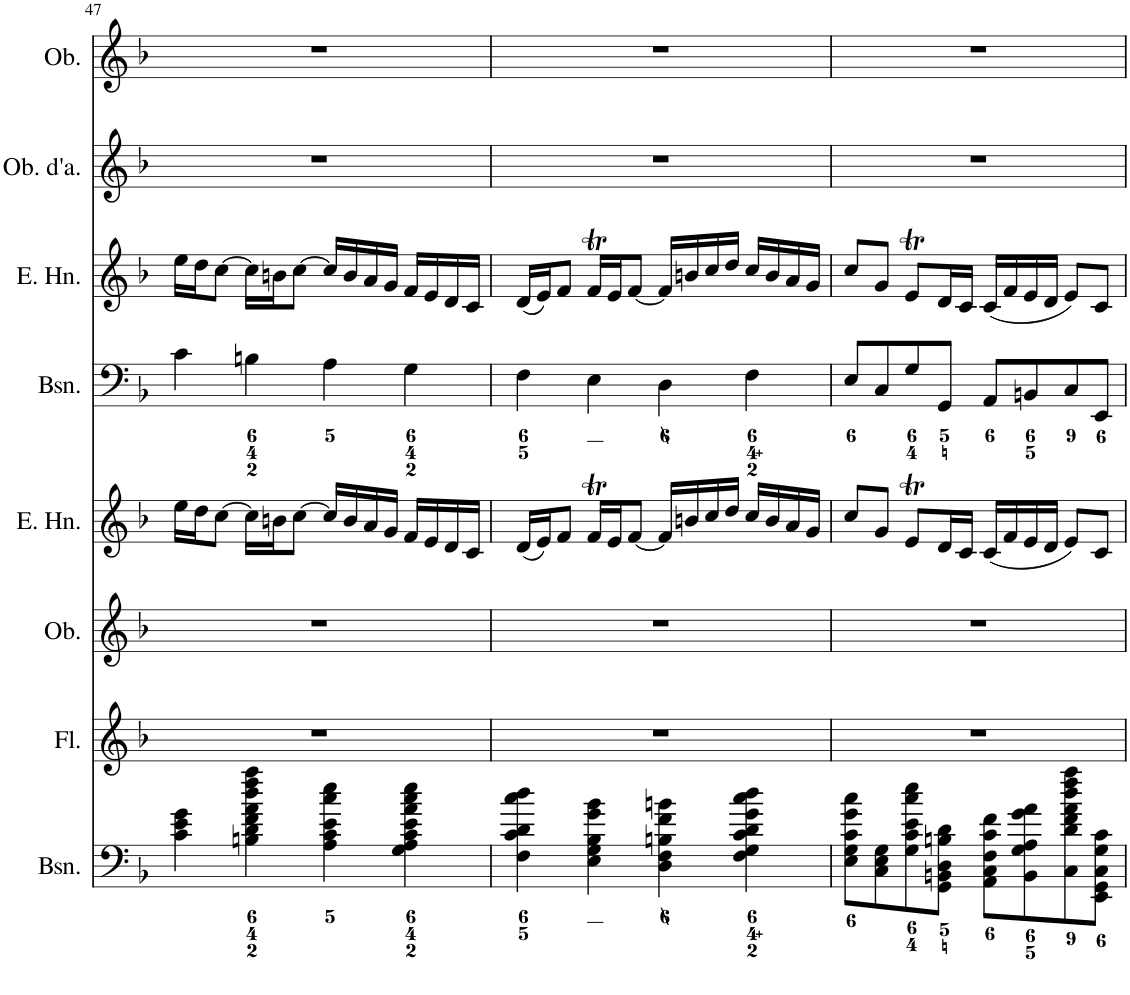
**kern	**kern	**kern	**kern	**kern	**kern	**kern	**kern
*part8	*part7	*part6	*part5	*part4	*part3	*part2	*part1
*staff8	*staff7	*staff6	*staff5	*staff4	*staff3	*staff2	*staff1
*I"Bassoon	*I"Flute	*I"Oboe	*I"English Horn	*I"Bassoon	*I"English Horn	*I"Oboe d'amore	*I"Oboe
*I'Bsn.	*I'Fl.	*I'Ob.	*I'E. Hn.	*I'Bsn.	*I'E. Hn.	*I'Ob. d'a.	*I'Ob.
!!LO:PB:g=z
*clefF4	*clefG2	*clefG2	*clefG2	*clefF4	*clefG2	*clefG2	*clefG2
*	*	*	*ITrd4c7	*	*ITrd4c7	*	*
*k[b-]	*k[b-]	*k[b-]	*k[b-]	*k[b-]	*k[b-]	*k[b-]	*k[b-]
*M4/4	*M4/4	*M4/4	*M4/4	*M4/4	*M4/4	*M4/4	*M4/4
*met(c)	*met(c)	*met(c)	*met(c)	*met(c)	*met(c)	*met(c)	*met(c)
=47	=47	=47	=47	=47	=47	=47	=47
4c\ 4e\ 4g\	1r	1r	16ee\LL	4c\	16ee\LL	1r	1r
.	.	.	16dd\J	.	16dd\J	.	.
.	.	.	[8cc\J	.	[8cc\J	.	.
4Bn\ 4d\ 4f\ 4a\ 4dd\ 4ff\ 4aa\	.	.	16cc\LL]	4Bn\	16cc\LL]	.	.
.	.	.	16bn\J	.	16bn\J	.	.
.	.	.	[8cc\J	.	[8cc\J	.	.
4A\ 4c\ 4e\ 4cc\ 4ee\	.	.	16cc/LL]	4A\	16cc/LL]	.	.
.	.	.	16b/	.	16b/	.	.
.	.	.	16a/	.	16a/	.	.
.	.	.	16g/JJ	.	16g/JJ	.	.
4G\ 4A\ 4c\ 4e\ 4a\ 4cc\ 4ee\	.	.	16f/LL	4G\	16f/LL	.	.
.	.	.	16e/	.	16e/	.	.
.	.	.	16d/	.	16d/	.	.
.	.	.	16c/JJ	.	16c/JJ	.	.
=48	=48	=48	=48	=48	=48	=48	=48
4F\ 4c\ 4d\ 4cc\ 4dd\	1r	1r	(16d/LL	4F\	(16d/LL	1r	1r
.	.	.	16e/J)	.	16e/J)	.	.
.	.	.	8f/J	.	8f/J	.	.
4E\ 4G\ 4B-\ 4g\ 4b-\	.	.	16fT/LL	4E\	16fT/LL	.	.
.	.	.	16e/J	.	16e/J	.	.
.	.	.	[8f/J	.	[8f/J	.	.
4D\ 4F\ 4Bn\ 4f\ 4bn\	.	.	16f/LL]	4D\	16f/LL]	.	.
.	.	.	16bn/	.	16bn/	.	.
.	.	.	16cc/	.	16cc/	.	.
.	.	.	16dd/JJ	.	16dd/JJ	.	.
4F\ 4G\ 4c\ 4d\ 4g\ 4cc\ 4dd\	.	.	16cc/LL	4F\	16cc/LL	.	.
.	.	.	16b/	.	16b/	.	.
.	.	.	16a/	.	16a/	.	.
.	.	.	16g/JJ	.	16g/JJ	.	.
=49	=49	=49	=49	=49	=49	=49	=49
8E\ 8G\ 8c\ 8g\ 8cc\L	1r	1r	8cc/L	8E/L	8cc/L	1r	1r
8C\ 8E\ 8G\	.	.	8g/J	8C/	8g/J	.	.
8G\ 8c\ 8e\ 8cc\ 8ee\	.	.	8et/L	8G/	8et/L	.	.
8GG\ 8BBn\ 8D\ 8Bn\ 8d\J	.	.	16d/L	8GG/J	16d/L	.	.
.	.	.	16c/JJ	.	16c/JJ	.	.
8AA\ 8C\ 8F\ 8c\ 8f\L	.	.	(16c/LL	8AA/L	(16c/LL	.	.
.	.	.	16f/	.	16f/	.	.
8BB\ 8G\ 8A\ 8g\ 8a\	.	.	16e/	8BBn/	16e/	.	.
.	.	.	16d/JJ	.	16d/JJ	.	.
8C\ 8d\ 8f\ 8a\ 8dd\ 8ff\ 8aa\	.	.	8e/L)	8C/	8e/L)	.	.
8EE\ 8GG\ 8C\ 8G\ 8c\J	.	.	8c/J	8EE/J	8c/J	.	.
=	=	=	=	=	=	=	=
*-	*-	*-	*-	*-	*-	*-	*-
